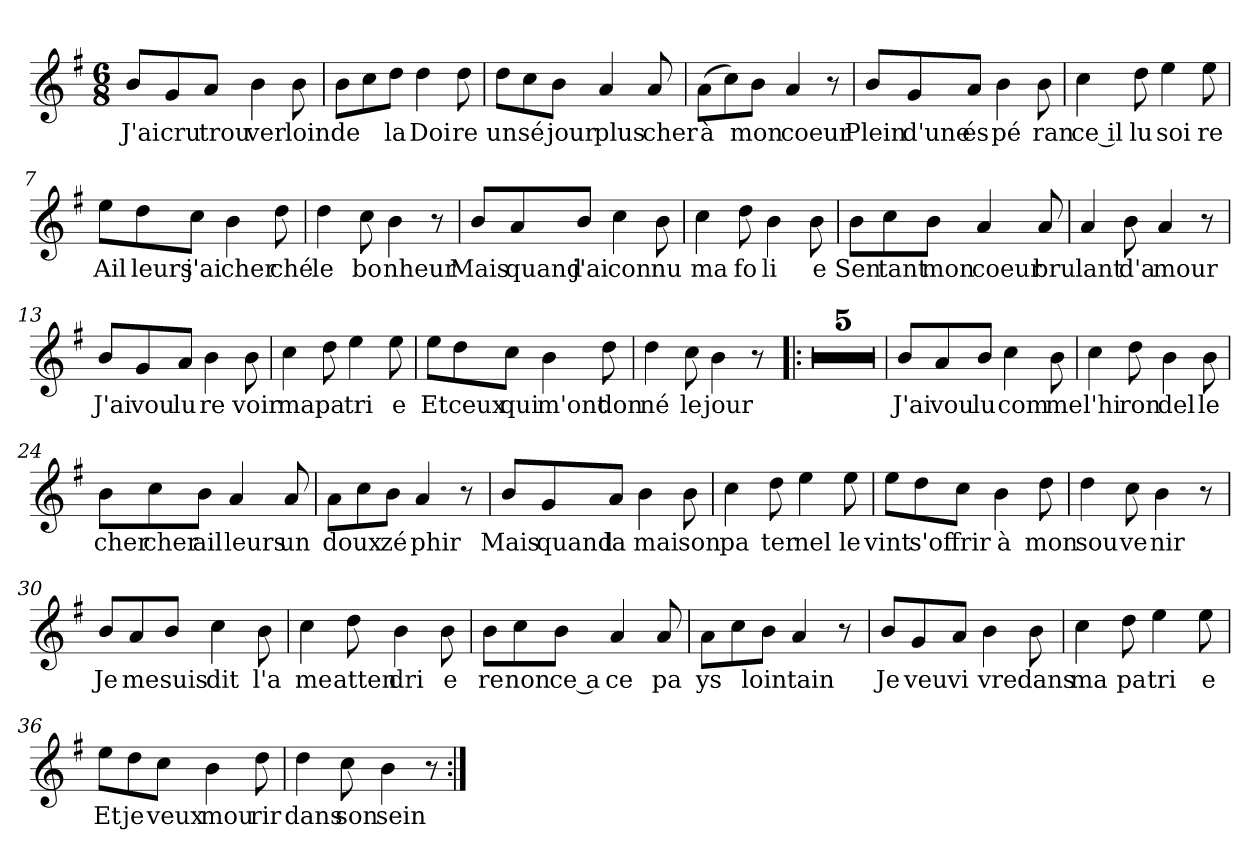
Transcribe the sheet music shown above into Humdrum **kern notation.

**kern	**text
*part1	*part1
*staff1	*staff1
*clefG2	*
*k[f#]	*
*G:	*
*M6/8	*
*MM120	*
=1	=1
!	!LO:LY:b
8b/L	J'ai
!	!LO:LY:b
8g/	cru
!	!LO:LY:b
8a/J	trou
!	!LO:LY:b
4b\	ver
!	!LO:LY:b
8b\	loin
=2	=2
!	!LO:LY:b
8b\L	de
8cc\	.
!	!LO:LY:b
8dd\J	la
!	!LO:LY:b
4dd\	Doi
!	!LO:LY:b
8dd\	re
=3	=3
!	!LO:LY:b
8dd\L	un
!	!LO:LY:b
8cc\	sé
!	!LO:LY:b
8b\J	jour
!	!LO:LY:b
4a/	plus
!	!LO:LY:b
8a/	cher
=4	=4
!	!LO:LY:b
(>8a\L	à
8cc\)	.
!	!LO:LY:b
8b\J	mon
!	!LO:LY:b
4a/	coeur
8r	.
=5	=5
!	!LO:LY:b
8b/L	Plein
!	!LO:LY:b
8g/	d'une
!	!LO:LY:b
8a/J	és
!	!LO:LY:b
4b\	pé
!	!LO:LY:b
8b\	ran
!!LO:LB:g=z
=6	=6
!	!LO:LY:b
4cc\	ce il
!	!LO:LY:b
8dd\	lu
!	!LO:LY:b
4ee\	soi
!	!LO:LY:b
8ee\	re
=7	=7
!	!LO:LY:b
8ee\L	Ail
!	!LO:LY:b
8dd\	leurs
!	!LO:LY:b
8cc\J	j'ai
!	!LO:LY:b
4b\	cher
!	!LO:LY:b
8dd\	ché
=8	=8
!	!LO:LY:b
4dd\	le
!	!LO:LY:b
8cc\	bo
!	!LO:LY:b
4b\	nheur
8r	.
=9	=9
!	!LO:LY:b
8b/L	Mais
!	!LO:LY:b
8a/	quand
!	!LO:LY:b
8b/J	j'ai
!	!LO:LY:b
4cc\	con
!	!LO:LY:b
8b\	nu
=10	=10
!	!LO:LY:b
4cc\	ma
!	!LO:LY:b
8dd\	fo
!	!LO:LY:b
4b\	li
!	!LO:LY:b
8b\	e
!!LO:LB:g=z
=11	=11
!	!LO:LY:b
8b\L	Sen
!	!LO:LY:b
8cc\	tant
!	!LO:LY:b
8b\J	mon
!	!LO:LY:b
4a/	coeur
!	!LO:LY:b
8a/	bru
=12	=12
!	!LO:LY:b
4a/	lant
!	!LO:LY:b
8b\	d'a
!	!LO:LY:b
4a/	mour
8r	.
=13	=13
!	!LO:LY:b
8b/L	J'ai
!	!LO:LY:b
8g/	vou
!	!LO:LY:b
8a/J	lu
!	!LO:LY:b
4b\	re
!	!LO:LY:b
8b\	voir
=14	=14
!	!LO:LY:b
4cc\	ma
!	!LO:LY:b
8dd\	pa
!	!LO:LY:b
4ee\	tri
!	!LO:LY:b
8ee\	e
=15	=15
!	!LO:LY:b
8ee\L	Et
!	!LO:LY:b
8dd\	ceux
!	!LO:LY:b
8cc\J	qui
!	!LO:LY:b
4b\	m'ont
!	!LO:LY:b
8dd\	don
!!LO:LB:g=z
=16	=16
!	!LO:LY:b
4dd\	né
!	!LO:LY:b
8cc\	le
!	!LO:LY:b
4b\	jour
8r	.
=17!|:	=17!|:
2.ryy	.
=18	=18
2.ryy	.
=19	=19
2.ryy	.
=20	=20
2.ryy	.
=21	=21
2.ryy	.
=22	=22
!	!LO:LY:b
8b/L	J'ai
!	!LO:LY:b
8a/	vou
!	!LO:LY:b
8b/J	lu
!	!LO:LY:b
4cc\	com
!	!LO:LY:b
8b\	me
=23	=23
!	!LO:LY:b
4cc\	l'hi
!	!LO:LY:b
8dd\	ron
!	!LO:LY:b
4b\	del
!	!LO:LY:b
8b\	le
=24	=24
!	!LO:LY:b
8b\L	cher
!	!LO:LY:b
8cc\	cher
!	!LO:LY:b
8b\J	ail
!	!LO:LY:b
4a/	leurs
!	!LO:LY:b
8a/	un
!!LO:LB:g=z
=25	=25
!	!LO:LY:b
8a\L	doux
8cc\	.
!	!LO:LY:b
8b\J	zé
!	!LO:LY:b
4a/	phir
8r	.
=26	=26
!	!LO:LY:b
8b/L	Mais
!	!LO:LY:b
8g/	quand
!	!LO:LY:b
8a/J	la
!	!LO:LY:b
4b\	mai
!	!LO:LY:b
8b\	son
=27	=27
!	!LO:LY:b
4cc\	pa
!	!LO:LY:b
8dd\	ter
!	!LO:LY:b
4ee\	nel
!	!LO:LY:b
8ee\	le
=28	=28
!	!LO:LY:b
8ee\L	vint
!	!LO:LY:b
8dd\	s'of
!	!LO:LY:b
8cc\J	frir
!	!LO:LY:b
4b\	à
!	!LO:LY:b
8dd\	mon
=29	=29
!	!LO:LY:b
4dd\	sou
!	!LO:LY:b
8cc\	ve
!	!LO:LY:b
4b\	nir
8r	.
=30	=30
!	!LO:LY:b
8b/L	Je
!	!LO:LY:b
8a/	me
!	!LO:LY:b
8b/J	suis
!	!LO:LY:b
4cc\	dit
!	!LO:LY:b
8b\	l'a
!!LO:LB:g=z
=31	=31
!	!LO:LY:b
4cc\	me
!	!LO:LY:b
8dd\	atten
!	!LO:LY:b
4b\	dri
!	!LO:LY:b
8b\	e
=32	=32
!	!LO:LY:b
8b\L	re
!	!LO:LY:b
8cc\	non
!	!LO:LY:b
8b\J	ce a
!	!LO:LY:b
4a/	ce
!	!LO:LY:b
8a/	pa
=33	=33
!	!LO:LY:b
8a\L	ys
8cc\	.
!	!LO:LY:b
8b\J	loin
!	!LO:LY:b
4a/	tain
8r	.
=34	=34
!	!LO:LY:b
8b/L	Je
!	!LO:LY:b
8g/	veu
!	!LO:LY:b
8a/J	vi
!	!LO:LY:b
4b\	vre
!	!LO:LY:b
8b\	dans
=35	=35
!	!LO:LY:b
4cc\	ma
!	!LO:LY:b
8dd\	pa
!	!LO:LY:b
4ee\	tri
!	!LO:LY:b
8ee\	e
=36	=36
!	!LO:LY:b
8ee\L	Et
!	!LO:LY:b
8dd\	je
!	!LO:LY:b
8cc\J	veux
!	!LO:LY:b
4b\	mou
!	!LO:LY:b
8dd\	rir
!!LO:LB:g=z
=37	=37
!	!LO:LY:b
4dd\	dans
!	!LO:LY:b
8cc\	son
!	!LO:LY:b
4b\	sein
8r	.
=:|!	=:|!
*-	*-
